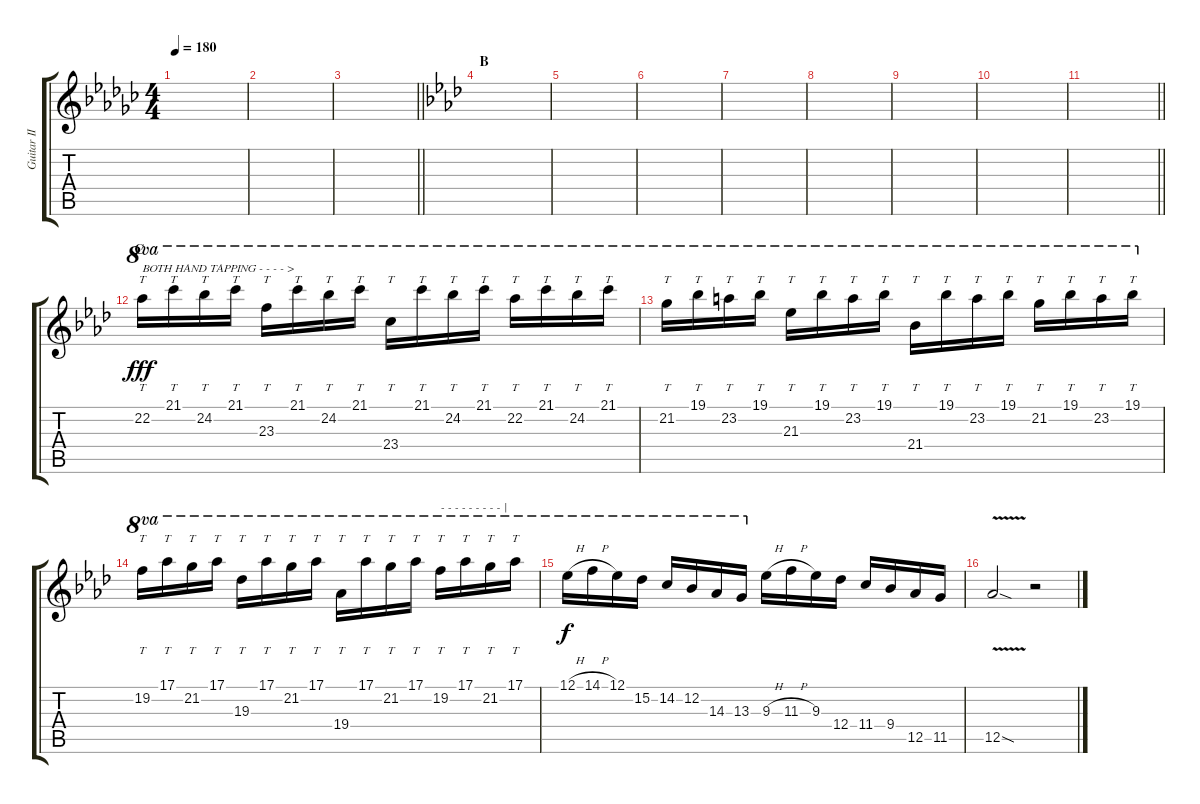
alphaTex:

\track ("Guitar II (Yamanaka Sawako/\"Catherine\")" "Guitar II ") {instrument distortionguitar}
\staff {score tabs}
\tuning (Eb4 Bb3 Gb3 Db3 Ab2 Eb2) {hide}
\ts (4 4)
\tempo 180
\clef g2
\ks gb
|
|
\barLineRight lightlight
|
\section ("" "B")
\ks ab
|
|
|
|
|
|
|
\barLineRight lightlight
|
\section ("" "C")
22.2.16{tt ot 8va txt "BOTH HAND TAPPING - - - - >" dy fff} 21.1.16{tt ot 8va} 24.2.16{tt ot 8va} 21.1.16{tt ot 8va} 23.3.16{tt ot 8va} 21.1.16{tt ot 8va} 24.2.16{tt ot 8va} 21.1.16{tt ot 8va} 23.4.16{tt ot 8va} 21.1.16{tt ot 8va} 24.2.16{tt ot 8va} 21.1.16{tt ot 8va} 22.2.16{tt ot 8va} 21.1.16{tt ot 8va} 24.2.16{tt ot 8va} 21.1.16{tt ot 8va} |
21.2.16{tt ot 8va} 19.1.16{tt ot 8va} 23.2.16{tt ot 8va} 19.1.16{tt ot 8va} 21.3.16{tt ot 8va} 19.1.16{tt ot 8va} 23.2.16{tt ot 8va} 19.1.16{tt ot 8va} 21.4.16{tt ot 8va} 19.1.16{tt ot 8va} 23.2.16{tt ot 8va} 19.1.16{tt ot 8va} 21.2.16{tt ot 8va} 19.1.16{tt ot 8va} 23.2.16{tt ot 8va} 19.1.16{tt ot 8va} |
19.2.16{tt ot 8va} 17.1.16{tt ot 8va} 21.2.16{tt ot 8va} 17.1.16{tt ot 8va} 19.3.16{tt ot 8va} 17.1.16{tt ot 8va} 21.2.16{tt ot 8va} 17.1.16{tt ot 8va} 19.4.16{tt ot 8va} 17.1.16{tt ot 8va} 21.2.16{tt ot 8va} 17.1.16{tt ot 8va} 19.2.16{tt ot 8va txt "- - - - - - - - - |"} 17.1.16{tt ot 8va} 21.2.16{tt ot 8va} 17.1.16{tt ot 8va} |
12.1{h}.16{ot 8va dy f} 14.1{h}.16{ot 8va} 12.1.16{ot 8va} 15.2.16{ot 8va} 14.2.16{ot 8va} 12.2.16{ot 8va} 14.3.16{ot 8va} 13.3.16{ot 8va} 9.3{h}.16 11.3{h}.16 9.3.16 12.4.16 11.4.16 9.4.16 12.5.16 11.5.16 |
12.5{v sod}.2 r.2
